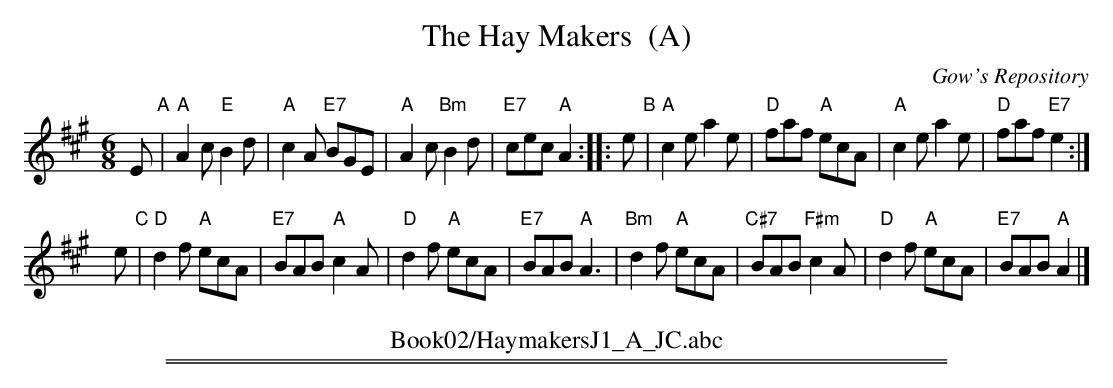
X:1
T: The Hay Makers  (A)
O: Gow's Repository
M: 6/8
L: 1/8
K: A
   E "A" | "A"A2c "E"B2d |  "A"c2A  "E7"BGE | "A"A2c "Bm"B2d | "E7"cec  "A"A2 :|\
|: e "B" | "A"c2e    a2e |  "D"faf   "A"ecA | "A"c2e     a2e |  "D"faf "E7"e2 :|
  ye "C" | "D"d2f "A"ecA | "E7"BAB   "A"c2A | "D"d2f  "A"ecA | "E7"BAB  "A"A3  \
         |"Bm"d2f "A"ecA |"C#7"BAB "F#m"c2A | "D"d2f  "A"ecA | "E7"BAB  "A"A2 |]
